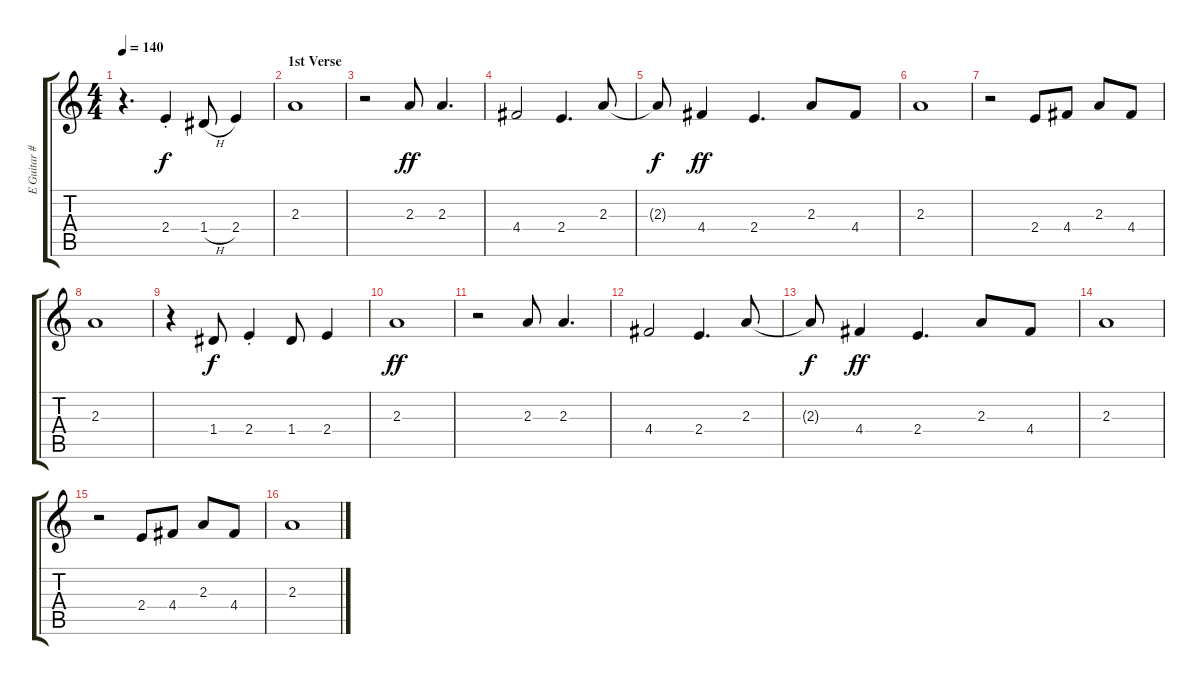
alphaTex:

\track ("E Guitar #1" "E Guitar #") {instrument overdrivenguitar}
\staff {score tabs}
\tuning (E4 B3 G3 D3 A2 E2) {hide}
\ts (4 4)
\tempo 140
\clef g2
\ks c
r.4{d dy ff} 2.4{st}.4{dy f} 1.4{h}.8 2.4.4 |
\section ("" "1st Verse")
2.3.1 |
r.2 2.3.8{dy ff} 2.3.4{d} |
4.4.2 2.4.4{d} 2.3.8 |
2.3{t}.8{dy f} 4.4.4{dy ff} 2.4.4{d} 2.3.8 4.4.8 |
2.3.1 |
r.2 2.4.8 4.4.8 2.3.8 4.4.8 |
2.3.1 |
r.4 1.4.8{dy f} 2.4{st}.4 1.4.8 2.4.4 |
2.3.1{dy ff} |
r.2 2.3.8 2.3.4{d} |
4.4.2 2.4.4{d} 2.3.8 |
2.3{t}.8{dy f} 4.4.4{dy ff} 2.4.4{d} 2.3.8 4.4.8 |
2.3.1 |
r.2 2.4.8 4.4.8 2.3.8 4.4.8 |
2.3.1
